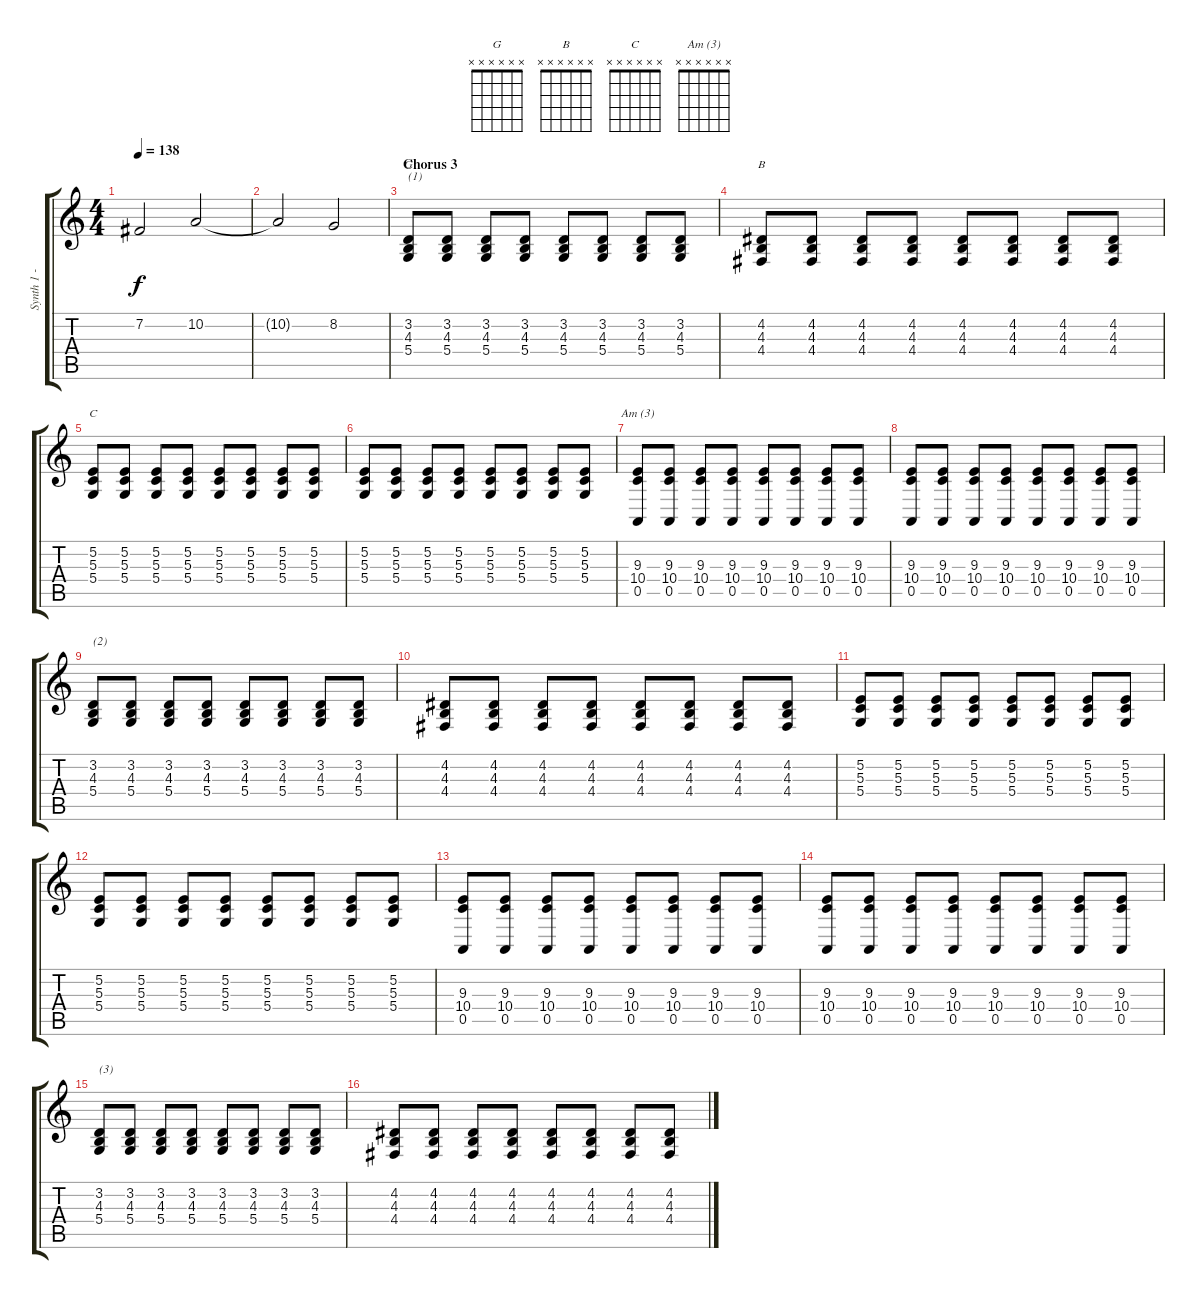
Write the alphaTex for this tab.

\track ("Synth 1 - sweep chords" "Synth 1 - ") {instrument pad8sweep}
\staff {score tabs}
\tuning (E4 B3 G3 D3 A2 E2) {hide}
\chord ("G" x x x x x x)
\chord ("B" x x x x x x)
\chord ("C" x x x x x x)
\chord ("Am (3)" x x x x x x)
\ts (4 4)
\tempo 138
\clef g2
\ks c
7.2.2{dy f} 10.2.2 |
10.2{t}.2 8.2.2 |
\section ("" "Chorus 3")
(3.2 4.3 5.4).8{ch "G" txt "(1)" volume 12} (3.2 4.3 5.4).8 (3.2 4.3 5.4).8 (3.2 4.3 5.4).8 (3.2 4.3 5.4).8 (3.2 4.3 5.4).8 (3.2 4.3 5.4).8 (3.2 4.3 5.4).8 |
(4.2 4.3 4.4).8{ch "B"} (4.2 4.3 4.4).8 (4.2 4.3 4.4).8 (4.2 4.3 4.4).8 (4.2 4.3 4.4).8 (4.2 4.3 4.4).8 (4.2 4.3 4.4).8 (4.2 4.3 4.4).8 |
(5.2 5.3 5.4).8{ch "C"} (5.2 5.3 5.4).8 (5.2 5.3 5.4).8 (5.2 5.3 5.4).8 (5.2 5.3 5.4).8 (5.2 5.3 5.4).8 (5.2 5.3 5.4).8 (5.2 5.3 5.4).8 |
(5.2 5.3 5.4).8 (5.2 5.3 5.4).8 (5.2 5.3 5.4).8 (5.2 5.3 5.4).8 (5.2 5.3 5.4).8 (5.2 5.3 5.4).8 (5.2 5.3 5.4).8 (5.2 5.3 5.4).8 |
(9.3 10.4 0.5).8{ch "Am (3)"} (9.3 10.4 0.5).8 (9.3 10.4 0.5).8 (9.3 10.4 0.5).8 (9.3 10.4 0.5).8 (9.3 10.4 0.5).8 (9.3 10.4 0.5).8 (9.3 10.4 0.5).8 |
(9.3 10.4 0.5).8 (9.3 10.4 0.5).8 (9.3 10.4 0.5).8 (9.3 10.4 0.5).8 (9.3 10.4 0.5).8 (9.3 10.4 0.5).8 (9.3 10.4 0.5).8 (9.3 10.4 0.5).8 |
(3.2 4.3 5.4).8{txt "(2)"} (3.2 4.3 5.4).8 (3.2 4.3 5.4).8 (3.2 4.3 5.4).8 (3.2 4.3 5.4).8 (3.2 4.3 5.4).8 (3.2 4.3 5.4).8 (3.2 4.3 5.4).8 |
(4.2 4.3 4.4).8 (4.2 4.3 4.4).8 (4.2 4.3 4.4).8 (4.2 4.3 4.4).8 (4.2 4.3 4.4).8 (4.2 4.3 4.4).8 (4.2 4.3 4.4).8 (4.2 4.3 4.4).8 |
(5.2 5.3 5.4).8 (5.2 5.3 5.4).8 (5.2 5.3 5.4).8 (5.2 5.3 5.4).8 (5.2 5.3 5.4).8 (5.2 5.3 5.4).8 (5.2 5.3 5.4).8 (5.2 5.3 5.4).8 |
(5.2 5.3 5.4).8 (5.2 5.3 5.4).8 (5.2 5.3 5.4).8 (5.2 5.3 5.4).8 (5.2 5.3 5.4).8 (5.2 5.3 5.4).8 (5.2 5.3 5.4).8 (5.2 5.3 5.4).8 |
(9.3 10.4 0.5).8 (9.3 10.4 0.5).8 (9.3 10.4 0.5).8 (9.3 10.4 0.5).8 (9.3 10.4 0.5).8 (9.3 10.4 0.5).8 (9.3 10.4 0.5).8 (9.3 10.4 0.5).8 |
(9.3 10.4 0.5).8 (9.3 10.4 0.5).8 (9.3 10.4 0.5).8 (9.3 10.4 0.5).8 (9.3 10.4 0.5).8 (9.3 10.4 0.5).8 (9.3 10.4 0.5).8 (9.3 10.4 0.5).8 |
(3.2 4.3 5.4).8{txt "(3)"} (3.2 4.3 5.4).8 (3.2 4.3 5.4).8 (3.2 4.3 5.4).8 (3.2 4.3 5.4).8 (3.2 4.3 5.4).8 (3.2 4.3 5.4).8 (3.2 4.3 5.4).8 |
(4.2 4.3 4.4).8 (4.2 4.3 4.4).8 (4.2 4.3 4.4).8 (4.2 4.3 4.4).8 (4.2 4.3 4.4).8 (4.2 4.3 4.4).8 (4.2 4.3 4.4).8 (4.2 4.3 4.4).8
